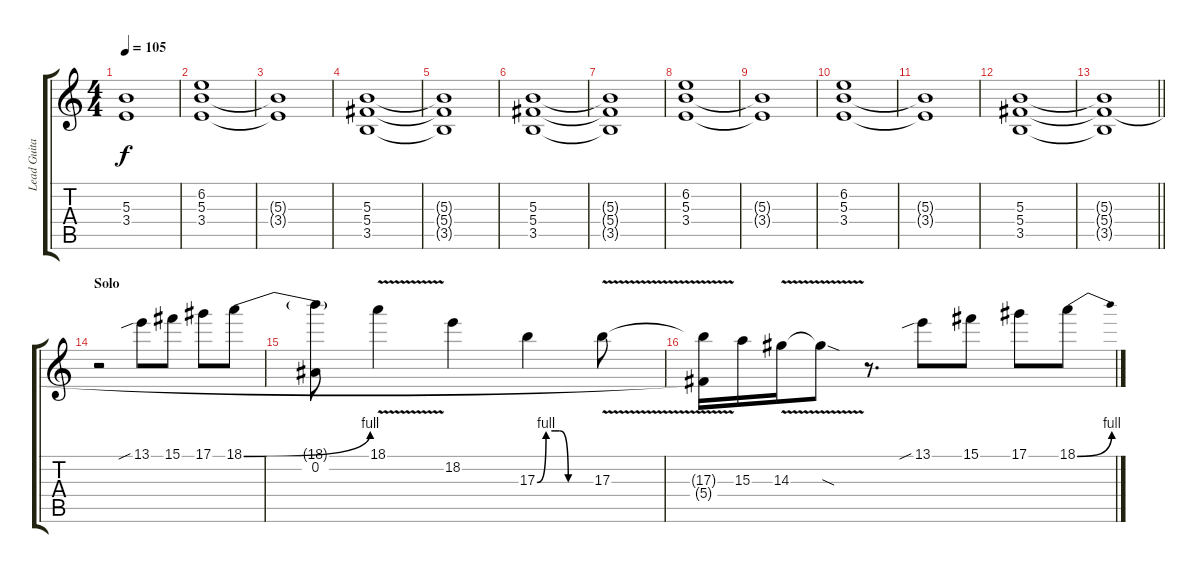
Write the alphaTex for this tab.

\track ("Lead Guitar" "Lead Guita") {instrument distortionguitar}
\staff {score tabs}
\tuning (Eb4 Bb3 Gb3 Db3 Ab2 Eb2) {hide}
\ts (4 4)
\tempo 105
\clef g2
\ks c
(5.3{t} 3.4{t}).1{dy f} |
(6.2 5.3 3.4).1 |
(5.3{t} 3.4{t}).1 |
(5.3 5.4 3.5).1 |
(5.3{t} 5.4{t} 3.5{t}).1 |
(5.3 5.4 3.5).1 |
(5.3{t} 5.4{t} 3.5{t}).1 |
(6.2 5.3 3.4).1 |
(5.3{t} 3.4{t}).1 |
(6.2 5.3 3.4).1 |
(5.3{t} 3.4{t}).1 |
(5.3 5.4 3.5).1 |
\barLineRight lightlight
(5.3{t} 5.4{t} 3.5{t}).1 |
\section ("" "Solo")
r.2 13.1{sib}.8 15.1.8 17.1.8 18.1{be (bend 0 0 60 4)}.8 |
(18.1{t} 0.2).8 18.1{v}.4 18.2.4 17.3{be (custom 0 0 10 4 20 4 25 4 35 0 60 0)}.4 17.3{v}.8 |
(17.3{t} 5.4{t}).16 15.3.16 14.3{v}.16 14.3{v sod t}.8 r.8{d} 13.1{sib}.8 15.1.8 17.1.8 18.1{be (bend 0 0 60 4)}.8
